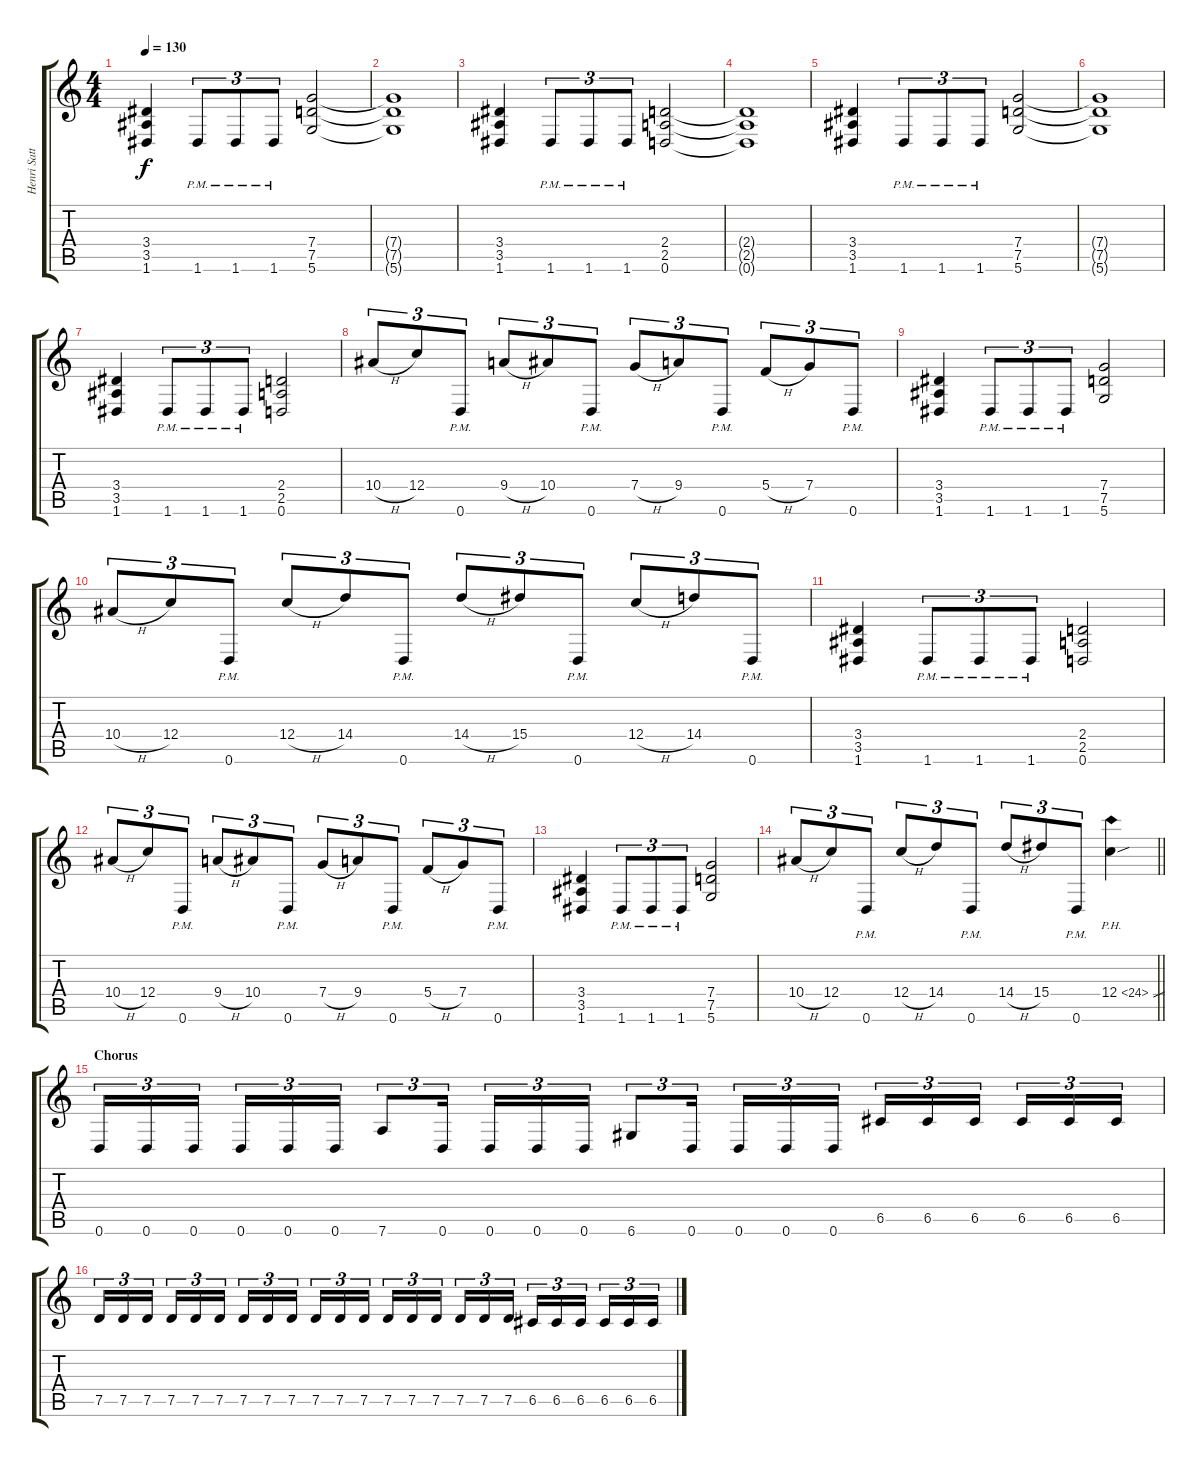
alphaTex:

\track ("Henri Sattler " "Henri Satt") {instrument overdrivenguitar}
\staff {score tabs}
\tuning (D4 A3 F3 C3 G2 D2) {hide}
\ts (4 4)
\tempo 130
\clef g2
\ks c
(3.4 3.5 1.6).4{dy f} 1.6{pm}.8{tu (3 2)} 1.6{pm}.8{tu (3 2)} 1.6{pm}.8{tu (3 2)} (7.4 7.5 5.6).2 |
(7.4{t} 7.5{t} 5.6{t}).1 |
(3.4 3.5 1.6).4 1.6{pm}.8{tu (3 2)} 1.6{pm}.8{tu (3 2)} 1.6{pm}.8{tu (3 2)} (2.4 2.5 0.6).2 |
(2.4{t} 2.5{t} 0.6{t}).1 |
(3.4 3.5 1.6).4 1.6{pm}.8{tu (3 2)} 1.6{pm}.8{tu (3 2)} 1.6{pm}.8{tu (3 2)} (7.4 7.5 5.6).2 |
(7.4{t} 7.5{t} 5.6{t}).1 |
(3.4 3.5 1.6).4 1.6{pm}.8{tu (3 2)} 1.6{pm}.8{tu (3 2)} 1.6{pm}.8{tu (3 2)} (2.4 2.5 0.6).2 |
10.4{h}.8{tu (3 2)} 12.4.8{tu (3 2)} 0.6{pm}.8{tu (3 2)} 9.4{h}.8{tu (3 2)} 10.4.8{tu (3 2)} 0.6{pm}.8{tu (3 2)} 7.4{h}.8{tu (3 2)} 9.4.8{tu (3 2)} 0.6{pm}.8{tu (3 2)} 5.4{h}.8{tu (3 2)} 7.4.8{tu (3 2)} 0.6{pm}.8{tu (3 2)} |
(3.4 3.5 1.6).4 1.6{pm}.8{tu (3 2)} 1.6{pm}.8{tu (3 2)} 1.6{pm}.8{tu (3 2)} (7.4 7.5 5.6).2 |
10.4{h}.8{tu (3 2)} 12.4.8{tu (3 2)} 0.6{pm}.8{tu (3 2)} 12.4{h}.8{tu (3 2)} 14.4.8{tu (3 2)} 0.6{pm}.8{tu (3 2)} 14.4{h}.8{tu (3 2)} 15.4.8{tu (3 2)} 0.6{pm}.8{tu (3 2)} 12.4{h}.8{tu (3 2)} 14.4.8{tu (3 2)} 0.6{pm}.8{tu (3 2)} |
(3.4 3.5 1.6).4 1.6{pm}.8{tu (3 2)} 1.6{pm}.8{tu (3 2)} 1.6{pm}.8{tu (3 2)} (2.4 2.5 0.6).2 |
10.4{h}.8{tu (3 2)} 12.4.8{tu (3 2)} 0.6{pm}.8{tu (3 2)} 9.4{h}.8{tu (3 2)} 10.4.8{tu (3 2)} 0.6{pm}.8{tu (3 2)} 7.4{h}.8{tu (3 2)} 9.4.8{tu (3 2)} 0.6{pm}.8{tu (3 2)} 5.4{h}.8{tu (3 2)} 7.4.8{tu (3 2)} 0.6{pm}.8{tu (3 2)} |
(3.4 3.5 1.6).4 1.6{pm}.8{tu (3 2)} 1.6{pm}.8{tu (3 2)} 1.6{pm}.8{tu (3 2)} (7.4 7.5 5.6).2 |
\barLineRight lightlight
10.4{h}.8{tu (3 2)} 12.4.8{tu (3 2)} 0.6{pm}.8{tu (3 2)} 12.4{h}.8{tu (3 2)} 14.4.8{tu (3 2)} 0.6{pm}.8{tu (3 2)} 14.4{h}.8{tu (3 2)} 15.4.8{tu (3 2)} 0.6{pm}.8{tu (3 2)} 12.4{ph 12 sou}.4 |
\section ("" "Chorus")
0.6.16{tu (3 2)} 0.6.16{tu (3 2)} 0.6.16{tu (3 2) beam splitsecondary} 0.6.16{tu (3 2)} 0.6.16{tu (3 2)} 0.6.16{tu (3 2)} 7.6.8{tu (3 2)} 0.6.16{tu (3 2) beam splitsecondary} 0.6.16{tu (3 2)} 0.6.16{tu (3 2)} 0.6.16{tu (3 2)} 6.6.8{tu (3 2)} 0.6.16{tu (3 2) beam splitsecondary} 0.6.16{tu (3 2)} 0.6.16{tu (3 2)} 0.6.16{tu (3 2)} 6.5.16{tu (3 2)} 6.5.16{tu (3 2)} 6.5.16{tu (3 2) beam splitsecondary} 6.5.16{tu (3 2)} 6.5.16{tu (3 2)} 6.5.16{tu (3 2)} |
7.5.16{tu (3 2)} 7.5.16{tu (3 2)} 7.5.16{tu (3 2) beam splitsecondary} 7.5.16{tu (3 2)} 7.5.16{tu (3 2)} 7.5.16{tu (3 2)} 7.5.16{tu (3 2)} 7.5.16{tu (3 2)} 7.5.16{tu (3 2) beam splitsecondary} 7.5.16{tu (3 2)} 7.5.16{tu (3 2)} 7.5.16{tu (3 2)} 7.5.16{tu (3 2)} 7.5.16{tu (3 2)} 7.5.16{tu (3 2) beam splitsecondary} 7.5.16{tu (3 2)} 7.5.16{tu (3 2)} 7.5.16{tu (3 2)} 6.5.16{tu (3 2)} 6.5.16{tu (3 2)} 6.5.16{tu (3 2) beam splitsecondary} 6.5.16{tu (3 2)} 6.5.16{tu (3 2)} 6.5.16{tu (3 2)}
